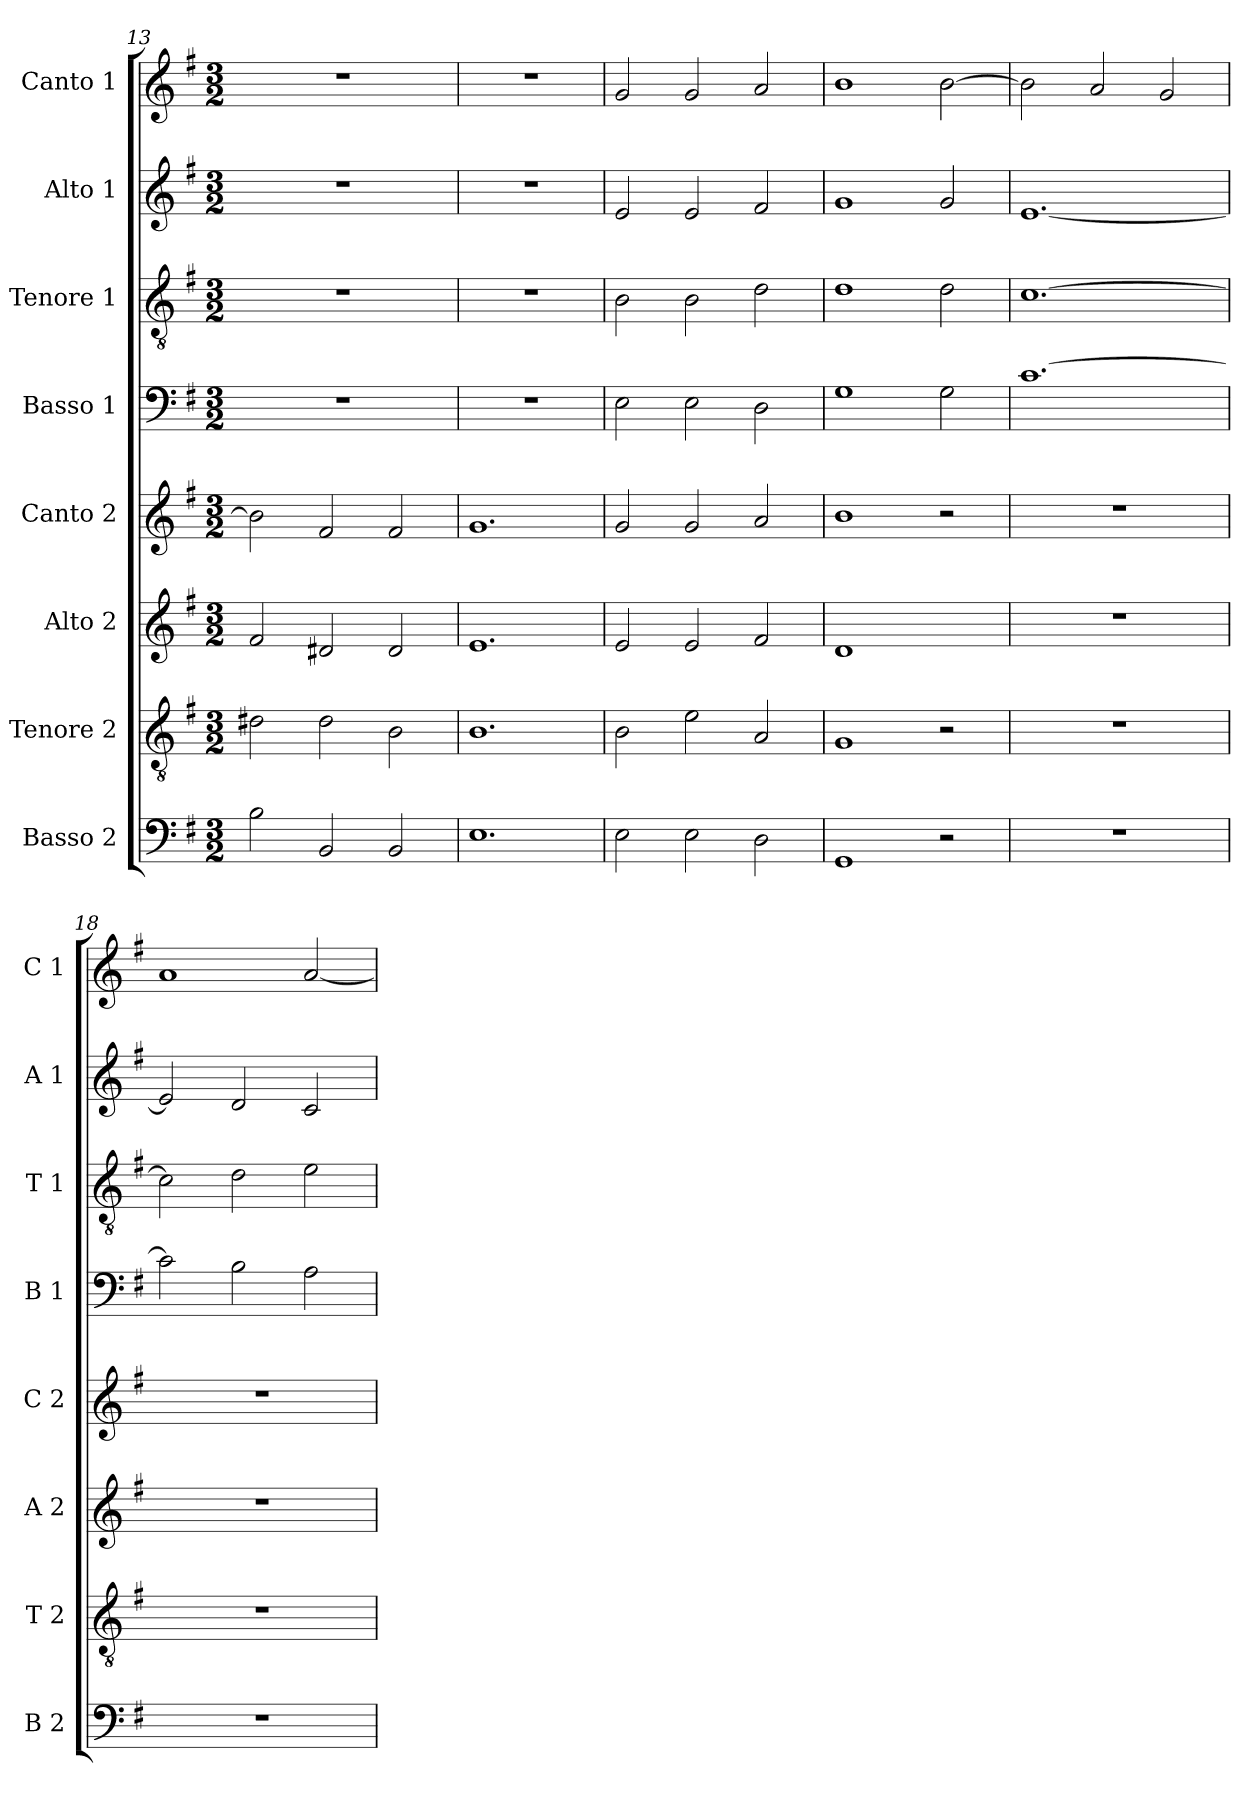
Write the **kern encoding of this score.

**kern	**kern	**kern	**kern	**kern	**kern	**kern	**kern
*part8	*part7	*part6	*part5	*part4	*part3	*part2	*part1
*staff8	*staff7	*staff6	*staff5	*staff4	*staff3	*staff2	*staff1
*I"Basso 2	*I"Tenore 2	*I"Alto 2	*I"Canto 2	*I"Basso 1	*I"Tenore 1	*I"Alto 1	*I"Canto 1
*I'B 2	*I'T 2	*I'A 2	*I'C 2	*I'B 1	*I'T 1	*I'A 1	*I'C 1
*clefF4	*clefGv2	*clefG2	*clefG2	*clefF4	*clefGv2	*clefG2	*clefG2
*k[f#]	*k[f#]	*k[f#]	*k[f#]	*k[f#]	*k[f#]	*k[f#]	*k[f#]
*G:	*G:	*G:	*G:	*G:	*G:	*G:	*G:
*M3/2	*M3/2	*M3/2	*M3/2	*M3/2	*M3/2	*M3/2	*M3/2
=13	=13	=13	=13	=13	=13	=13	=13
2B\	2d#X\	2f#/	2b\]	1.r	1.r	1.r	1.r
2BB/	2d#\	2d#X/	2f#/	.	.	.	.
2BB/	2B\	2d#/	2f#/	.	.	.	.
=14	=14	=14	=14	=14	=14	=14	=14
1.E	1.B	1.e	1.g	1.r	1.r	1.r	1.r
!!LO:PB:g=z
=15	=15	=15	=15	=15	=15	=15	=15
2E\	2B\	2e/	2g/	2E\	2B\	2e/	2g/
2E\	2e\	2e/	2g/	2E\	2B\	2e/	2g/
2D\	2A/	2f#/	2a/	2D\	2d\	2f#/	2a/
=16	=16	=16	=16	=16	=16	=16	=16
1GG	1G	1d	1b	1G	1d	1g	1b
2r	2r	2ryy	2r	2G\	2d\	2g/	[2b\
=17	=17	=17	=17	=17	=17	=17	=17
1.r	1.r	1.r	1.r	[1.c	[1.c	[1.e	2b\]
.	.	.	.	.	.	.	2a/
.	.	.	.	.	.	.	2g/
=18	=18	=18	=18	=18	=18	=18	=18
1.r	1.r	1.r	1.r	2c\]	2c\]	2e/]	1a
.	.	.	.	2B\	2d\	2d/	.
.	.	.	.	2A\	2e\	2c/	[2a/
=	=	=	=	=	=	=	=
*-	*-	*-	*-	*-	*-	*-	*-
